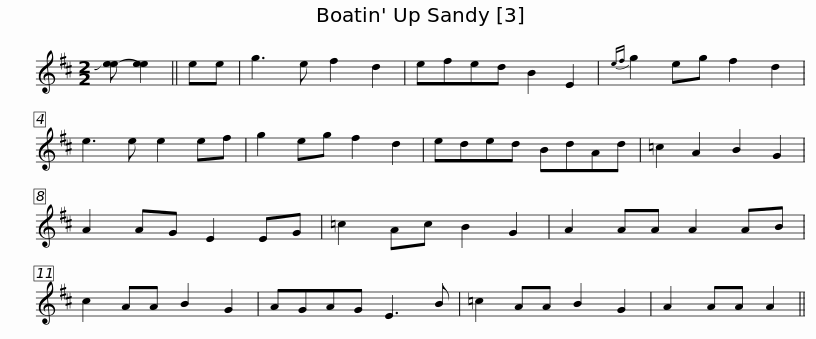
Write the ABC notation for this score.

X:1
L:1/8
M:2/2
I:linebreak $
K:D
V:1 treble
V:1
 !slide![ee-] [ee]2 || ee | g3 e f2 d2 | efed B2 E2 |{ef} g2 eg f2 d2 | %5
 e3 e e2 ef | g2 eg f2 d2 | eded BdAd |$ =c2 A2 B2 G2 | A2 AG E2 EG | %10
 =c2 Ac B2 G2 | A2 AA A2 AB | c2 AA B2 G2 | AGAG E3 B | =c2 AA B2 G2 | %15
 A2 AA A2 || %16
